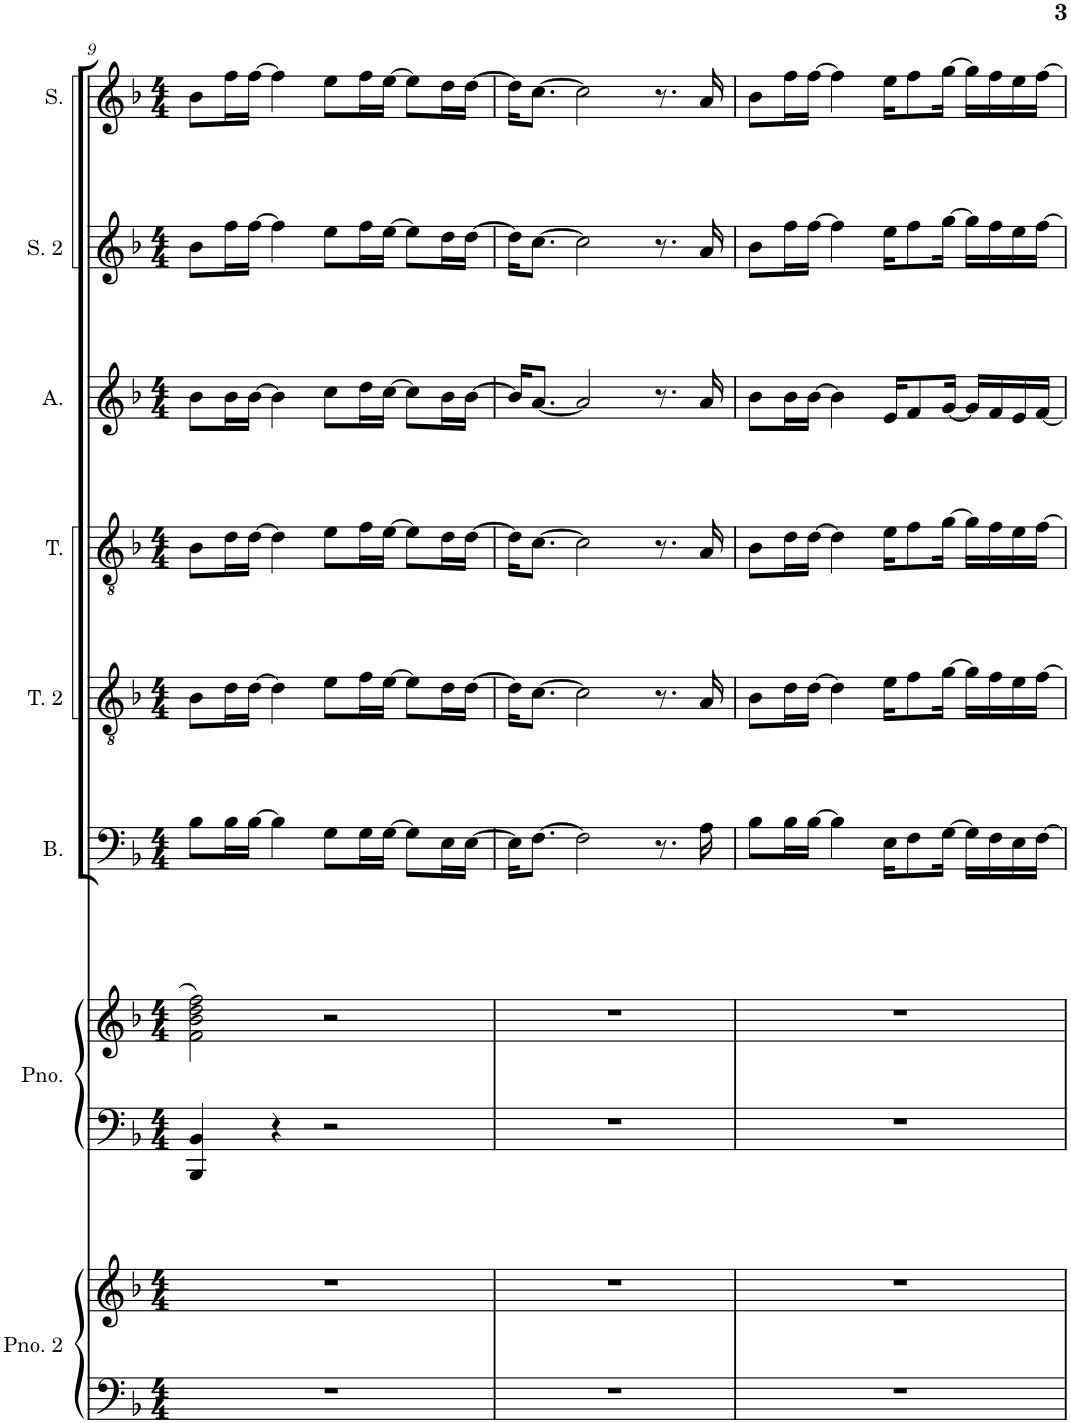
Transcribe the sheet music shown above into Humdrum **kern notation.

**kern	**kern	**kern	**kern	**kern	**kern	**kern	**kern	**kern	**kern
*part8	*part8	*part7	*part7	*part6	*part5	*part4	*part3	*part2	*part1
*staff10	*staff9	*staff8	*staff7	*staff6	*staff5	*staff4	*staff3	*staff2	*staff1
*I"Piano 2	*	*I"Piano	*	*I"Bass	*I"Tenor 2	*I"Tenor	*I"Alto	*I"Soprano 2	*I"Soprano
*I'Pno. 2	*	*I'Pno.	*	*I'B.	*I'T. 2	*I'T.	*I'A.	*I'S. 2	*I'S.
!!LO:PB:g=z
*clefF4	*clefG2	*clefF4	*clefG2	*clefF4	*clefGv2	*clefGv2	*clefG2	*clefG2	*clefG2
*k[b-]	*k[b-]	*k[b-]	*k[b-]	*k[b-]	*k[b-]	*k[b-]	*k[b-]	*k[b-]	*k[b-]
*M4/4	*M4/4	*M4/4	*M4/4	*M4/4	*M4/4	*M4/4	*M4/4	*M4/4	*M4/4
=9	=9	=9	=9	=9	=9	=9	=9	=9	=9
1r	1r	4BBB-/ 4BB-/	2f\ 2b-\ 2dd\ 2ff\	8B-\L	8B-\L	8B-\L	8b-\L	8b-\L	8b-\L
.	.	.	.	16B-\L	16d\L	16d\L	16b-\L	16ff\L	16ff\L
.	.	.	.	[16B-\JJ	[16d\JJ	[16d\JJ	[16b-\JJ	[16ff\JJ	[16ff\JJ
.	.	4r	.	4B-\]	4d\]	4d\]	4b-\]	4ff\]	4ff\]
.	.	2r	2r	8G\L	8e\L	8e\L	8cc\L	8ee\L	8ee\L
.	.	.	.	16G\L	16f\L	16f\L	16dd\L	16ff\L	16ff\L
.	.	.	.	[16G\JJ	[16e\JJ	[16e\JJ	[16cc\JJ	[16ee\JJ	[16ee\JJ
.	.	.	.	8G\L]	8e\L]	8e\L]	8cc\L]	8ee\L]	8ee\L]
.	.	.	.	16E\L	16d\L	16d\L	16b-\L	16dd\L	16dd\L
.	.	.	.	[16E\JJ	[16d\JJ	[16d\JJ	[16b-\JJ	[16dd\JJ	[16dd\JJ
=10	=10	=10	=10	=10	=10	=10	=10	=10	=10
1r	1r	1r	1r	16E\KL]	16d\KL]	16d\KL]	16b-/KL]	16dd\KL]	16dd\KL]
.	.	.	.	[8.F\J	[8.c\J	[8.c\J	[8.a/J	[8.cc\J	[8.cc\J
.	.	.	.	2F\]	2c\]	2c\]	2a/]	2cc\]	2cc\]
.	.	.	.	8.r	8.r	8.r	8.r	8.r	8.r
.	.	.	.	16A\	16A/	16A/	16a/	16a/	16a/
=11	=11	=11	=11	=11	=11	=11	=11	=11	=11
1r	1r	1r	1r	8B-\L	8B-\L	8B-\L	8b-\L	8b-\L	8b-\L
.	.	.	.	16B-\L	16d\L	16d\L	16b-\L	16ff\L	16ff\L
.	.	.	.	[16B-\JJ	[16d\JJ	[16d\JJ	[16b-\JJ	[16ff\JJ	[16ff\JJ
.	.	.	.	4B-\]	4d\]	4d\]	4b-\]	4ff\]	4ff\]
.	.	.	.	16E\KL	16e\KL	16e\KL	16e/KL	16ee\KL	16ee\KL
.	.	.	.	8F\	8f\	8f\	8f/	8ff\	8ff\
.	.	.	.	[16G\Jk	[16g\Jk	[16g\Jk	[16g/Jk	[16gg\Jk	[16gg\Jk
.	.	.	.	16G\LL]	16g\LL]	16g\LL]	16g/LL]	16gg\LL]	16gg\LL]
.	.	.	.	16F\	16f\	16f\	16f/	16ff\	16ff\
.	.	.	.	16E\	16e\	16e\	16e/	16ee\	16ee\
.	.	.	.	[16F\JJ	[16f\JJ	[16f\JJ	[16f/JJ	[16ff\JJ	[16ff\JJ
=	=	=	=	=	=	=	=	=	=
*-	*-	*-	*-	*-	*-	*-	*-	*-	*-
